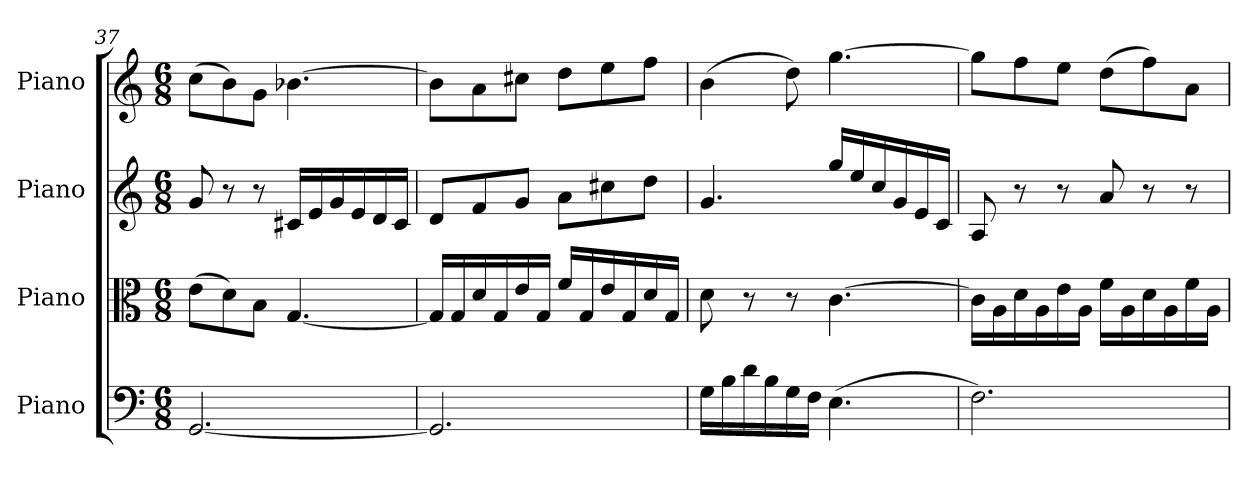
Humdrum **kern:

**kern	**kern	**kern	**kern
*part4	*part3	*part2	*part1
*staff4	*staff3	*staff2	*staff1
*I"Piano	*I"Piano	*I"Piano	*I"Piano
*I'Pno	*I'Pno	*I'Pno	*I'Pno
*clefF4	*clefC3	*clefG2	*clefG2
*k[]	*k[]	*k[]	*k[]
*M6/8	*M6/8	*M6/8	*M6/8
=37	=37	=37	=37
[2.GG/	(8e\L	8g/	(8cc\L
.	8d\)	8r	8b\)
.	8B\J	8r	8g\J
.	[4.G/	16c#X/LL	[4.b-X\
.	.	16e/	.
.	.	16g/	.
.	.	16e/	.
.	.	16d/	.
.	.	16c#/JJ	.
=38	=38	=38	=38
2.GG/]	16G/LL]	8d/L	8b-\L]
.	16G/	.	.
.	16d/	8f/	8a\
.	16G/	.	.
.	16e/	8g/J	8cc#X\J
.	16G/JJ	.	.
.	16f/LL	8a\L	8dd\L
.	16G/	.	.
.	16e/	8cc#X\	8ee\
.	16G/	.	.
.	16d/	8dd\J	8ff\J
.	16G/JJ	.	.
=39	=39	=39	=39
16G\LL	8d\	4.g/	(4b\
16B\	.	.	.
16d\	8r	.	.
16B\	.	.	.
16G\	8r	.	8dd\)
16F\JJ	.	.	.
(4.E\	[4.c\	16gg/LL	[4.gg\
.	.	16ee/	.
.	.	16cc/	.
.	.	16g/	.
.	.	16e/	.
.	.	16c/JJ	.
=40	=40	=40	=40
2.F\)	16c\LL]	8A/	8gg\L]
.	16A\	.	.
.	16d\	8r	8ff\
.	16A\	.	.
.	16e\	8r	8ee\J
.	16A\JJ	.	.
.	16f\LL	8a/	(8dd\L
.	16A\	.	.
.	16d\	8r	8ff\)
.	16A\	.	.
.	16f\	8r	8a\J
.	16A\JJ	.	.
=	=	=	=
*-	*-	*-	*-
